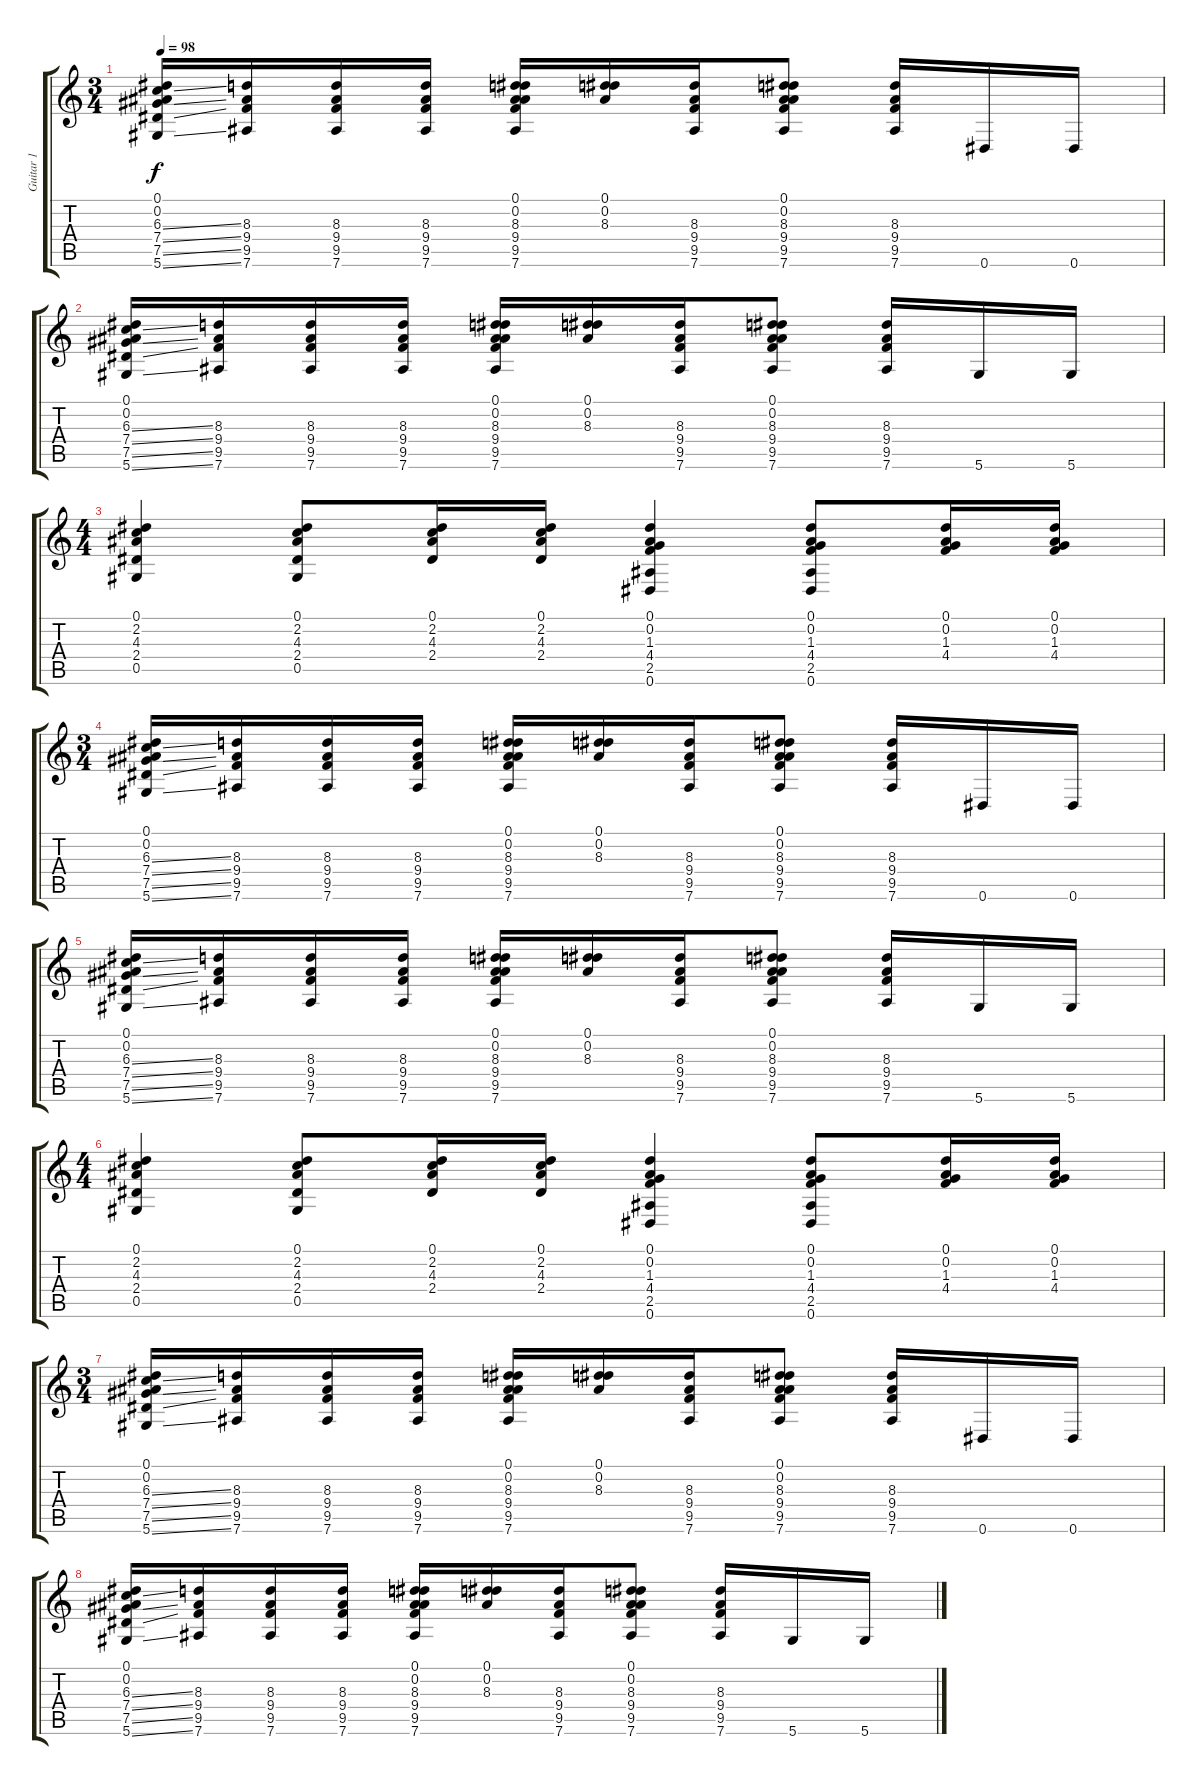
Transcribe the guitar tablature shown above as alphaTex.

\track ("Guitar 1" "Guitar 1") {instrument acousticguitarsteel}
\staff {score tabs}
\tuning (Eb4 Bb3 Gb3 Db3 Ab2 Eb2) {hide}
\ts (3 4)
\tempo 98
\clef g2
\ks c
(0.1 0.2 6.3{ss} 7.4{ss} 7.5{ss} 5.6{ss}).16{dy f} (8.3 9.4 9.5 7.6).16 (8.3 9.4 9.5 7.6).16 (8.3 9.4 9.5 7.6).16 (0.1 0.2 8.3 9.4 9.5 7.6).16 (0.1 0.2 8.3).16 (8.3 9.4 9.5 7.6).16 (0.1 0.2 8.3 9.4 9.5 7.6).8 (8.3 9.4 9.5 7.6).16 0.6.16 0.6.16 |
(0.1 0.2 6.3{ss} 7.4{ss} 7.5{ss} 5.6{ss}).16 (8.3 9.4 9.5 7.6).16 (8.3 9.4 9.5 7.6).16 (8.3 9.4 9.5 7.6).16 (0.1 0.2 8.3 9.4 9.5 7.6).16 (0.1 0.2 8.3).16 (8.3 9.4 9.5 7.6).16 (0.1 0.2 8.3 9.4 9.5 7.6).8 (8.3 9.4 9.5 7.6).16 5.6.16 5.6.16 |
\ts (4 4)
(0.1 2.2 4.3 2.4 0.5).4 (0.1 2.2 4.3 2.4 0.5).8 (0.1 2.2 4.3 2.4).16 (0.1 2.2 4.3 2.4).16 (0.1 0.2 1.3 4.4 2.5 0.6).4 (0.1 0.2 1.3 4.4 2.5 0.6).8 (0.1 0.2 1.3 4.4).16 (0.1 0.2 1.3 4.4).16 |
\ts (3 4)
(0.1 0.2 6.3{ss} 7.4{ss} 7.5{ss} 5.6{ss}).16 (8.3 9.4 9.5 7.6).16 (8.3 9.4 9.5 7.6).16 (8.3 9.4 9.5 7.6).16 (0.1 0.2 8.3 9.4 9.5 7.6).16 (0.1 0.2 8.3).16 (8.3 9.4 9.5 7.6).16 (0.1 0.2 8.3 9.4 9.5 7.6).8 (8.3 9.4 9.5 7.6).16 0.6.16 0.6.16 |
(0.1 0.2 6.3{ss} 7.4{ss} 7.5{ss} 5.6{ss}).16 (8.3 9.4 9.5 7.6).16 (8.3 9.4 9.5 7.6).16 (8.3 9.4 9.5 7.6).16 (0.1 0.2 8.3 9.4 9.5 7.6).16 (0.1 0.2 8.3).16 (8.3 9.4 9.5 7.6).16 (0.1 0.2 8.3 9.4 9.5 7.6).8 (8.3 9.4 9.5 7.6).16 5.6.16 5.6.16 |
\ts (4 4)
(0.1 2.2 4.3 2.4 0.5).4 (0.1 2.2 4.3 2.4 0.5).8 (0.1 2.2 4.3 2.4).16 (0.1 2.2 4.3 2.4).16 (0.1 0.2 1.3 4.4 2.5 0.6).4 (0.1 0.2 1.3 4.4 2.5 0.6).8 (0.1 0.2 1.3 4.4).16 (0.1 0.2 1.3 4.4).16 |
\ts (3 4)
(0.1 0.2 6.3{ss} 7.4{ss} 7.5{ss} 5.6{ss}).16 (8.3 9.4 9.5 7.6).16 (8.3 9.4 9.5 7.6).16 (8.3 9.4 9.5 7.6).16 (0.1 0.2 8.3 9.4 9.5 7.6).16 (0.1 0.2 8.3).16 (8.3 9.4 9.5 7.6).16 (0.1 0.2 8.3 9.4 9.5 7.6).8 (8.3 9.4 9.5 7.6).16 0.6.16 0.6.16 |
(0.1 0.2 6.3{ss} 7.4{ss} 7.5{ss} 5.6{ss}).16 (8.3 9.4 9.5 7.6).16 (8.3 9.4 9.5 7.6).16 (8.3 9.4 9.5 7.6).16 (0.1 0.2 8.3 9.4 9.5 7.6).16 (0.1 0.2 8.3).16 (8.3 9.4 9.5 7.6).16 (0.1 0.2 8.3 9.4 9.5 7.6).8 (8.3 9.4 9.5 7.6).16 5.6.16 5.6.16
